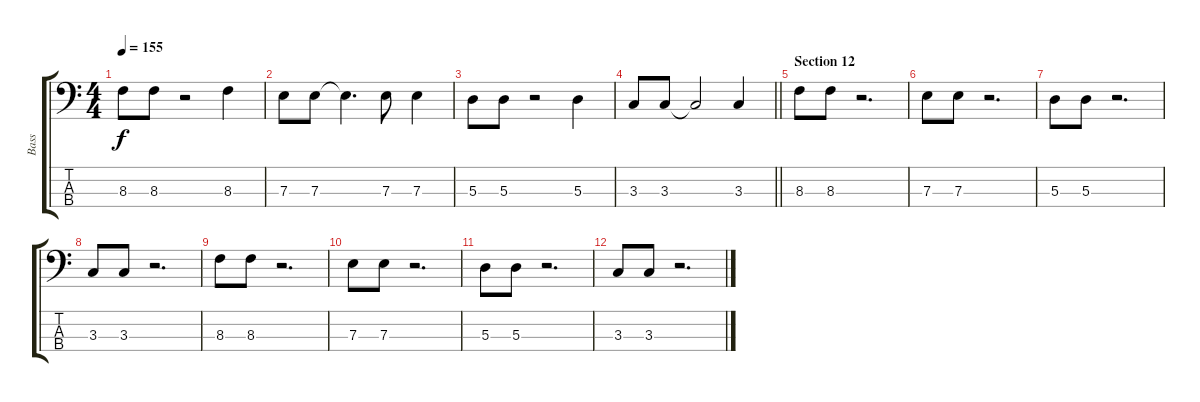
\track ("Bass" "Bass") {instrument electricbassfinger}
\staff {score tabs}
\tuning (G2 D2 A1 D1) {hide}
\ts (4 4)
\tempo 155
\clef f4
\ks c
8.3.8{dy f} 8.3.8 r.2 8.3.4 |
7.3.8 7.3.8 7.3{t}.4{d} 7.3.8 7.3.4 |
5.3.8 5.3.8 r.2 5.3.4 |
\barLineRight lightlight
3.3.8 3.3.8 3.3{t}.2 3.3.4 |
\section ("" "Section 12")
8.3.8 8.3.8 r.2{d} |
7.3.8 7.3.8 r.2{d} |
5.3.8 5.3.8 r.2{d} |
3.3.8 3.3.8 r.2{d} |
8.3.8 8.3.8 r.2{d} |
7.3.8 7.3.8 r.2{d} |
5.3.8 5.3.8 r.2{d} |
3.3.8 3.3.8 r.2{d}
